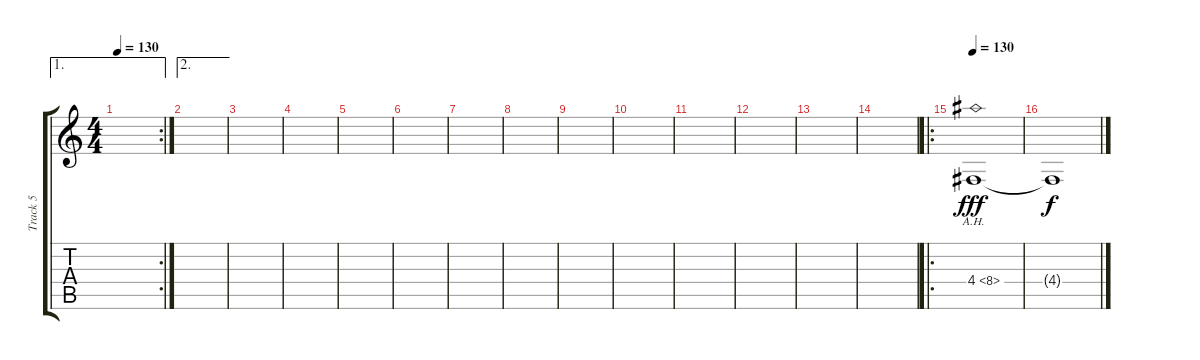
\track ("Track 5" "Track 5") {instrument choiraahs}
\staff {score tabs}
\tuning (E4 B3 G3 D3 A2 E2) {hide}
\ae 1
\rc 2
\ts (4 4)
\tempo 130
\clef g2
\ks c
|
\ae 2
|
|
|
|
|
|
|
|
|
|
|
|
|
\ro
\tempo 130
4.4{ah 4}.1{dy fff instrument churchorgan} |
4.4{t}.1{dy f}
